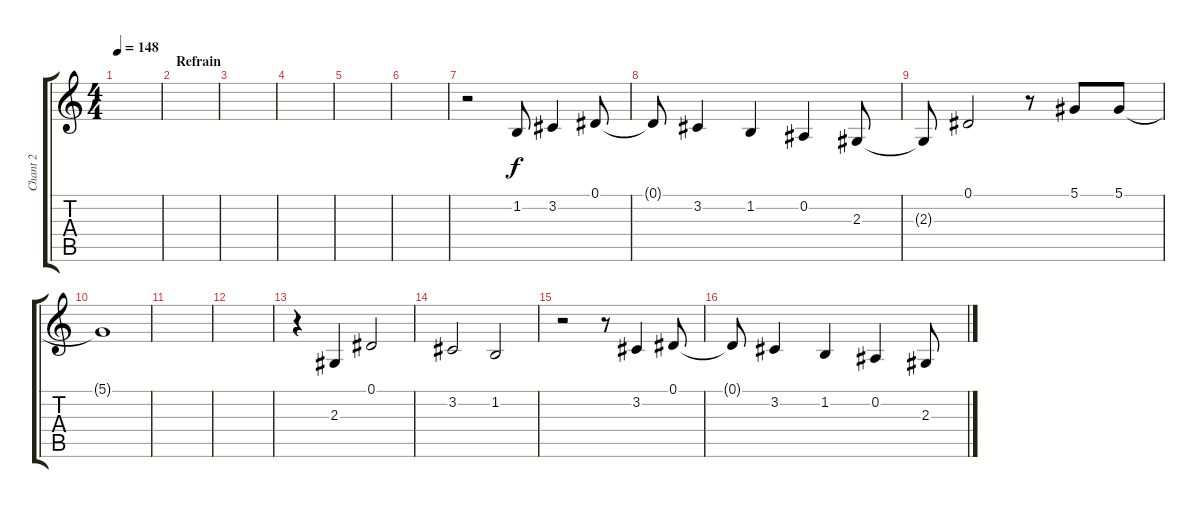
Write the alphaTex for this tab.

\track ("Chant 2" "Chant 2") {instrument lead8bassandlead}
\staff {score tabs}
\tuning (Eb4 Bb3 Gb3 Db3 Ab2 Eb2) {hide}
\ts (4 4)
\tempo 148
\clef g2
\ks c
|
\section ("" "Refrain")
|
|
|
|
|
r.2{volume 13} 1.2.8 3.2.4 0.1.8 |
0.1{t}.8 3.2.4 1.2.4 0.2.4 2.3.8 |
2.3{t}.8 0.1.2 r.8{volume 16} 5.1.8 5.1.8 |
5.1{t}.1 |
|
|
r.4{volume 12} 2.3.4 0.1.2 |
3.2.2 1.2.2 |
r.2 r.8 3.2.4 0.1.8 |
0.1{t}.8 3.2.4 1.2.4 0.2.4 2.3.8
